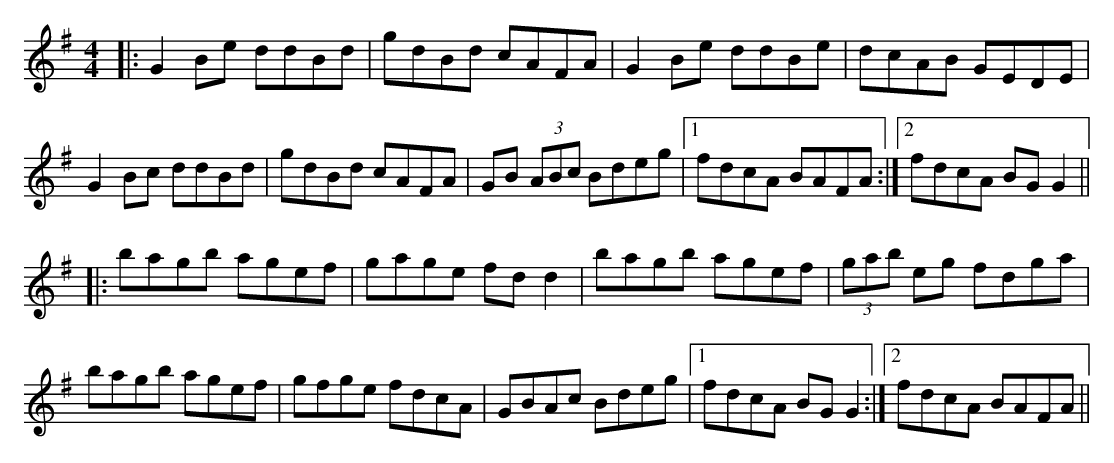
X:1
M:4/4
K:G
|:G2 Be ddBd|gdBd cAFA|G2 Be ddBe|dcAB GEDE|
G2 Bc ddBd|gdBd cAFA|GB (3ABc Bdeg|1 fdcA BAFA:|2 fdcA BGG2||
|:bagb agef|gage fd d2|bagb agef|(3gab eg fdga|
bagb agef|gfge fdcA|GBAc Bdeg|1 fdcA BGG2:|2 fdcA BAFA||
